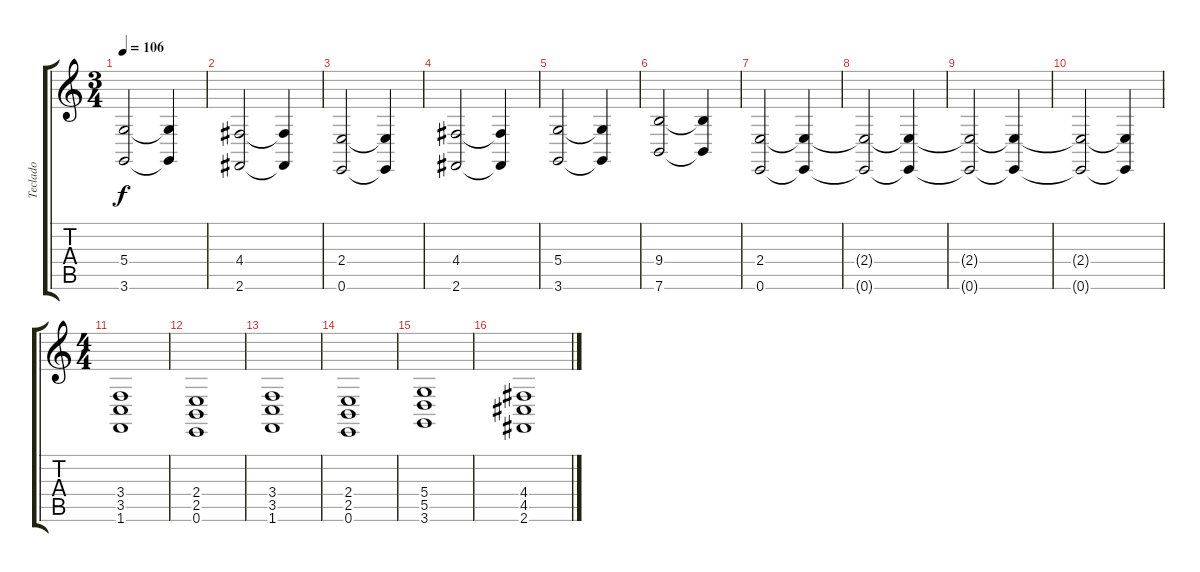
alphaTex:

\track ("Teclado" "Teclado") {instrument tremolostrings}
\staff {score tabs}
\tuning (E4 B3 G3 D3 A2 E2) {hide}
\ts (3 4)
\tempo 106
\clef g2
\ks c
(5.4 3.6).2{dy f} (5.4{t} 3.6{t}).4 |
(4.4 2.6).2 (4.4{t} 2.6{t}).4 |
(2.4 0.6).2 (2.4{t} 0.6{t}).4 |
(4.4 2.6).2 (4.4{t} 2.6{t}).4 |
(5.4 3.6).2 (5.4{t} 3.6{t}).4 |
(9.4 7.6).2 (9.4{t} 7.6{t}).4 |
(2.4 0.6).2{volume 8} (2.4{t} 0.6{t}).4 |
(2.4{t} 0.6{t}).2 (2.4{t} 0.6{t}).4 |
(2.4{t} 0.6{t}).2 (2.4{t} 0.6{t}).4 |
(2.4{t} 0.6{t}).2 (2.4{t} 0.6{t}).4 |
\ts (4 4)
(3.4 3.5 1.6).1{volume 15} |
(2.4 2.5 0.6).1 |
(3.4 3.5 1.6).1 |
(2.4 2.5 0.6).1 |
(5.4 5.5 3.6).1 |
(4.4 4.5 2.6).1
